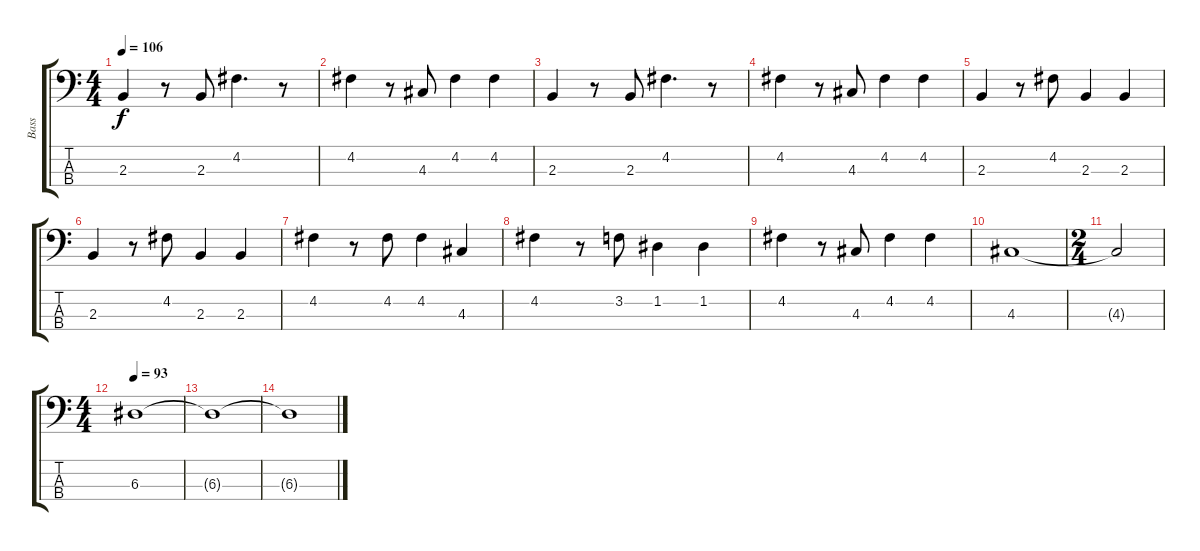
\track ("Bass" "Bass") {instrument electricbassfinger}
\staff {score tabs}
\tuning (G2 D2 A1 E1) {hide}
\ts (4 4)
\tempo 106
\clef f4
\ks c
2.3.4{dy f} r.8 2.3.8 4.2.4{d} r.8 |
4.2.4 r.8 4.3.8 4.2.4 4.2.4 |
2.3.4 r.8 2.3.8 4.2.4{d} r.8 |
4.2.4 r.8 4.3.8 4.2.4 4.2.4 |
2.3.4 r.8 4.2.8 2.3.4 2.3.4 |
2.3.4 r.8 4.2.8 2.3.4 2.3.4 |
4.2.4 r.8 4.2.8 4.2.4 4.3.4 |
4.2.4 r.8 3.2.8 1.2.4 1.2.4 |
4.2.4 r.8 4.3.8 4.2.4 4.2.4 |
4.3.1 |
\ts (2 4)
4.3{t}.2 |
\ts (4 4)
\tempo 93
6.3.1 |
6.3{t}.1 |
6.3{t}.1
